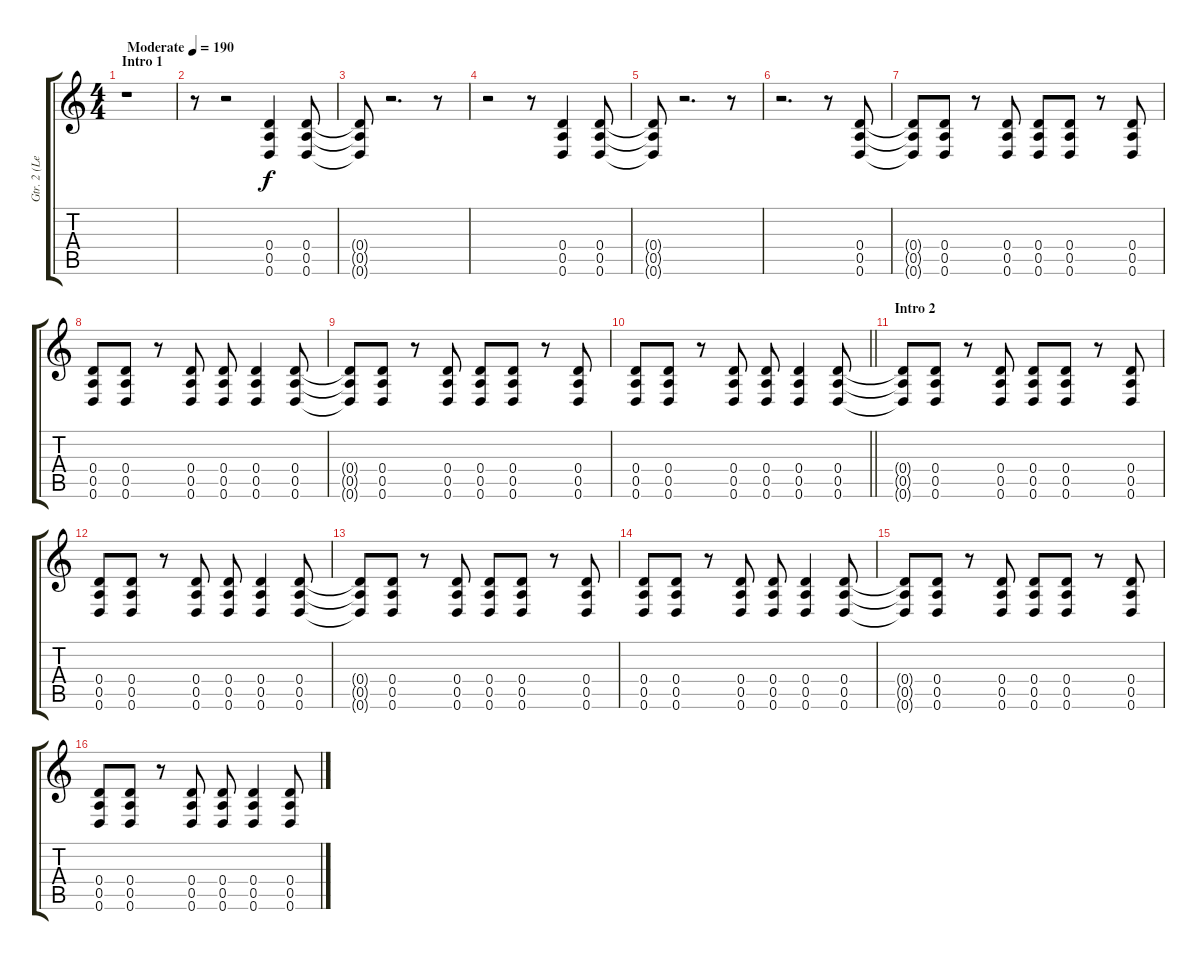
\track ("Gtr. 2 (Lead)" "Gtr. 2 (Le") {instrument distortionguitar}
\staff {score tabs}
\tuning (E4 B3 G3 D3 A2 D2) {hide}
\ts (4 4)
\section ("" "Intro 1")
\tempo (190 "Moderate")
\clef g2
\ks c
r.1{dy f instrument distortionguitar} |
r.8 r.2 (0.4 0.5 0.6).4 (0.4 0.5 0.6).8 |
(0.4{t} 0.5{t} 0.6{t}).8 r.2{d} r.8 |
r.2 r.8 (0.4 0.5 0.6).4 (0.4 0.5 0.6).8 |
(0.4{t} 0.5{t} 0.6{t}).8 r.2{d} r.8 |
r.2{d} r.8 (0.4 0.5 0.6).8 |
(0.4{t} 0.5{t} 0.6{t}).8 (0.4 0.5 0.6).8 r.8 (0.4 0.5 0.6).8 (0.4 0.5 0.6).8 (0.4 0.5 0.6).8 r.8 (0.4 0.5 0.6).8 |
(0.4 0.5 0.6).8 (0.4 0.5 0.6).8 r.8 (0.4 0.5 0.6).8 (0.4 0.5 0.6).8 (0.4 0.5 0.6).4 (0.4 0.5 0.6).8 |
(0.4{t} 0.5{t} 0.6{t}).8 (0.4 0.5 0.6).8 r.8 (0.4 0.5 0.6).8 (0.4 0.5 0.6).8 (0.4 0.5 0.6).8 r.8 (0.4 0.5 0.6).8 |
\barLineRight lightlight
(0.4 0.5 0.6).8 (0.4 0.5 0.6).8 r.8 (0.4 0.5 0.6).8 (0.4 0.5 0.6).8 (0.4 0.5 0.6).4 (0.4 0.5 0.6).8 |
\section ("" "Intro 2")
(0.4{t} 0.5{t} 0.6{t}).8 (0.4 0.5 0.6).8 r.8 (0.4 0.5 0.6).8 (0.4 0.5 0.6).8 (0.4 0.5 0.6).8 r.8 (0.4 0.5 0.6).8 |
(0.4 0.5 0.6).8 (0.4 0.5 0.6).8 r.8 (0.4 0.5 0.6).8 (0.4 0.5 0.6).8 (0.4 0.5 0.6).4 (0.4 0.5 0.6).8 |
(0.4{t} 0.5{t} 0.6{t}).8 (0.4 0.5 0.6).8 r.8 (0.4 0.5 0.6).8 (0.4 0.5 0.6).8 (0.4 0.5 0.6).8 r.8 (0.4 0.5 0.6).8 |
(0.4 0.5 0.6).8 (0.4 0.5 0.6).8 r.8 (0.4 0.5 0.6).8 (0.4 0.5 0.6).8 (0.4 0.5 0.6).4 (0.4 0.5 0.6).8 |
(0.4{t} 0.5{t} 0.6{t}).8 (0.4 0.5 0.6).8 r.8 (0.4 0.5 0.6).8 (0.4 0.5 0.6).8 (0.4 0.5 0.6).8 r.8 (0.4 0.5 0.6).8 |
(0.4 0.5 0.6).8 (0.4 0.5 0.6).8 r.8 (0.4 0.5 0.6).8 (0.4 0.5 0.6).8 (0.4 0.5 0.6).4 (0.4 0.5 0.6).8
